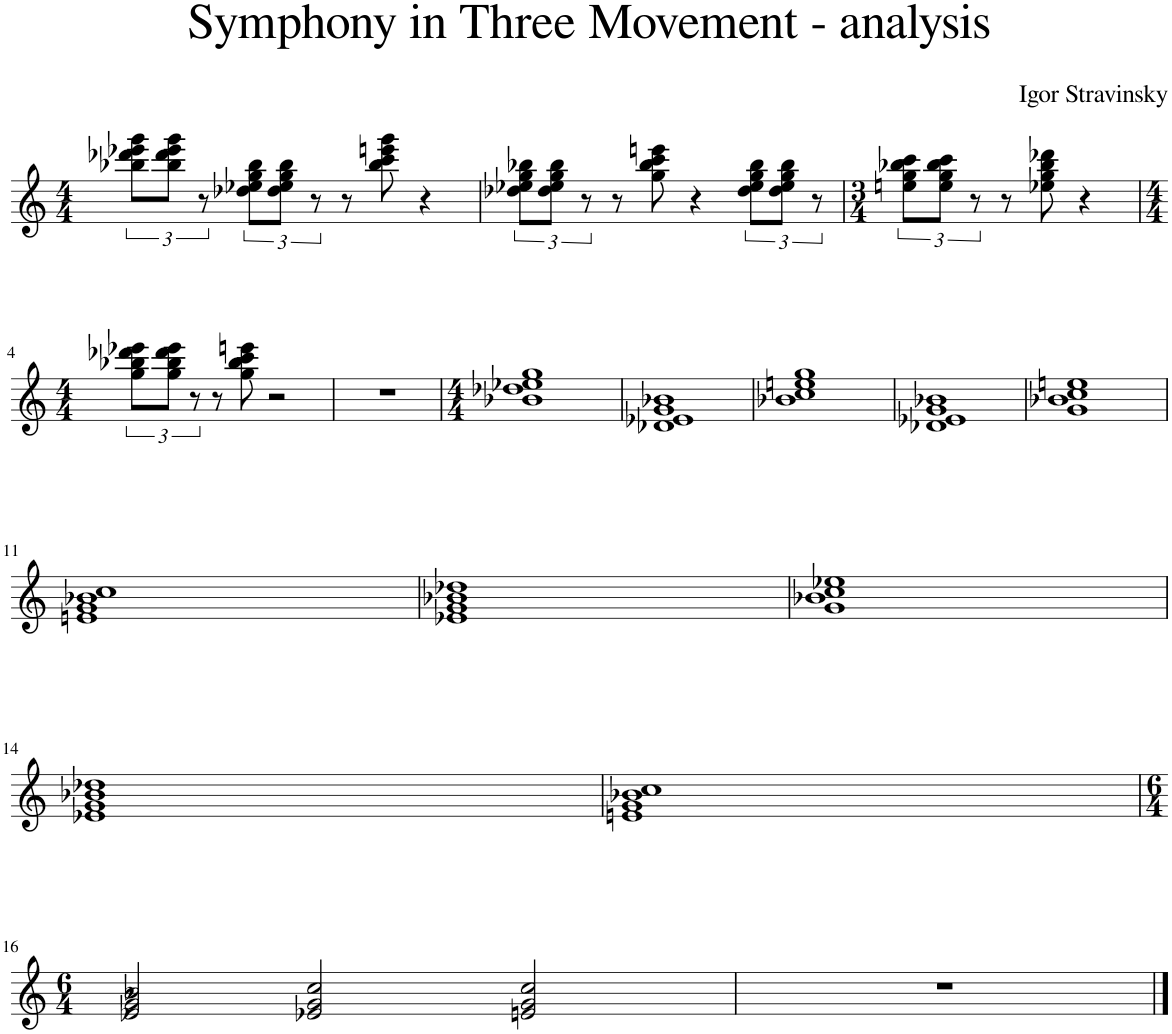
**kern
*part1
*staff1
*I"Piano
*I'Pno.
*clefG2
*k[]
*M4/4
=1
12bb-X\ 12ddd-X\ 12eee-X\ 12ggg\L
12bb-\ 12ddd-\ 12eee-\ 12ggg\J
12r
12dd-X\ 12ee-X\ 12gg\ 12bb-\L
12dd-\ 12ee-\ 12gg\ 12bb-\J
12r
8r
8bb-\ 8ccc\ 8eeen\ 8ggg\
4r
=2
12dd-X\ 12ee-X\ 12gg\ 12bb-X\L
12dd-\ 12ee-\ 12gg\ 12bb-\J
12r
8r
8gg\ 8bb-\ 8ccc\ 8eeen\
4r
12dd-\ 12ee-\ 12gg\ 12bb-\L
12dd-\ 12ee-\ 12gg\ 12bb-\J
12r
=3
*M3/4
12een\ 12gg\ 12bb-X\ 12ccc\L
12ee\ 12gg\ 12bb-\ 12ccc\J
12r
8r
8ee-X\ 8gg\ 8bb-\ 8ddd-X\
4r
!!LO:LB:g=z
=4
*M4/4
12gg\ 12bb-X\ 12ddd-X\ 12eee-X\L
12gg\ 12bb-\ 12ddd-\ 12eee-\J
12r
8r
8gg\ 8bb-\ 8ccc\ 8eeen\
2r
=5
1r
=6
*M4/4
1b-X 1dd-X 1ee-X 1gg
=7
1d-X 1e-X 1g 1b-X
=8
1b-X 1cc 1een 1gg
=9
1d-X 1e-X 1g 1b-X
=10
1g 1b-X 1cc 1een
!!LO:LB:g=z
=11
1en 1g 1b-X 1cc
=12
1e-X 1g 1b-X 1dd-X
=13
1g 1b-X 1cc 1ee-X
!!LO:LB:g=z
=14
1e-X 1g 1b-X 1dd-X
=15
1en 1g 1b-X 1cc
!!LO:LB:g=z
=16
*M6/4
2e-X/ 2g/ 2b-X/
2e-X/ 2g/ 2cc/
2en/ 2g/ 2cc/
=17
1.r
==
*-
